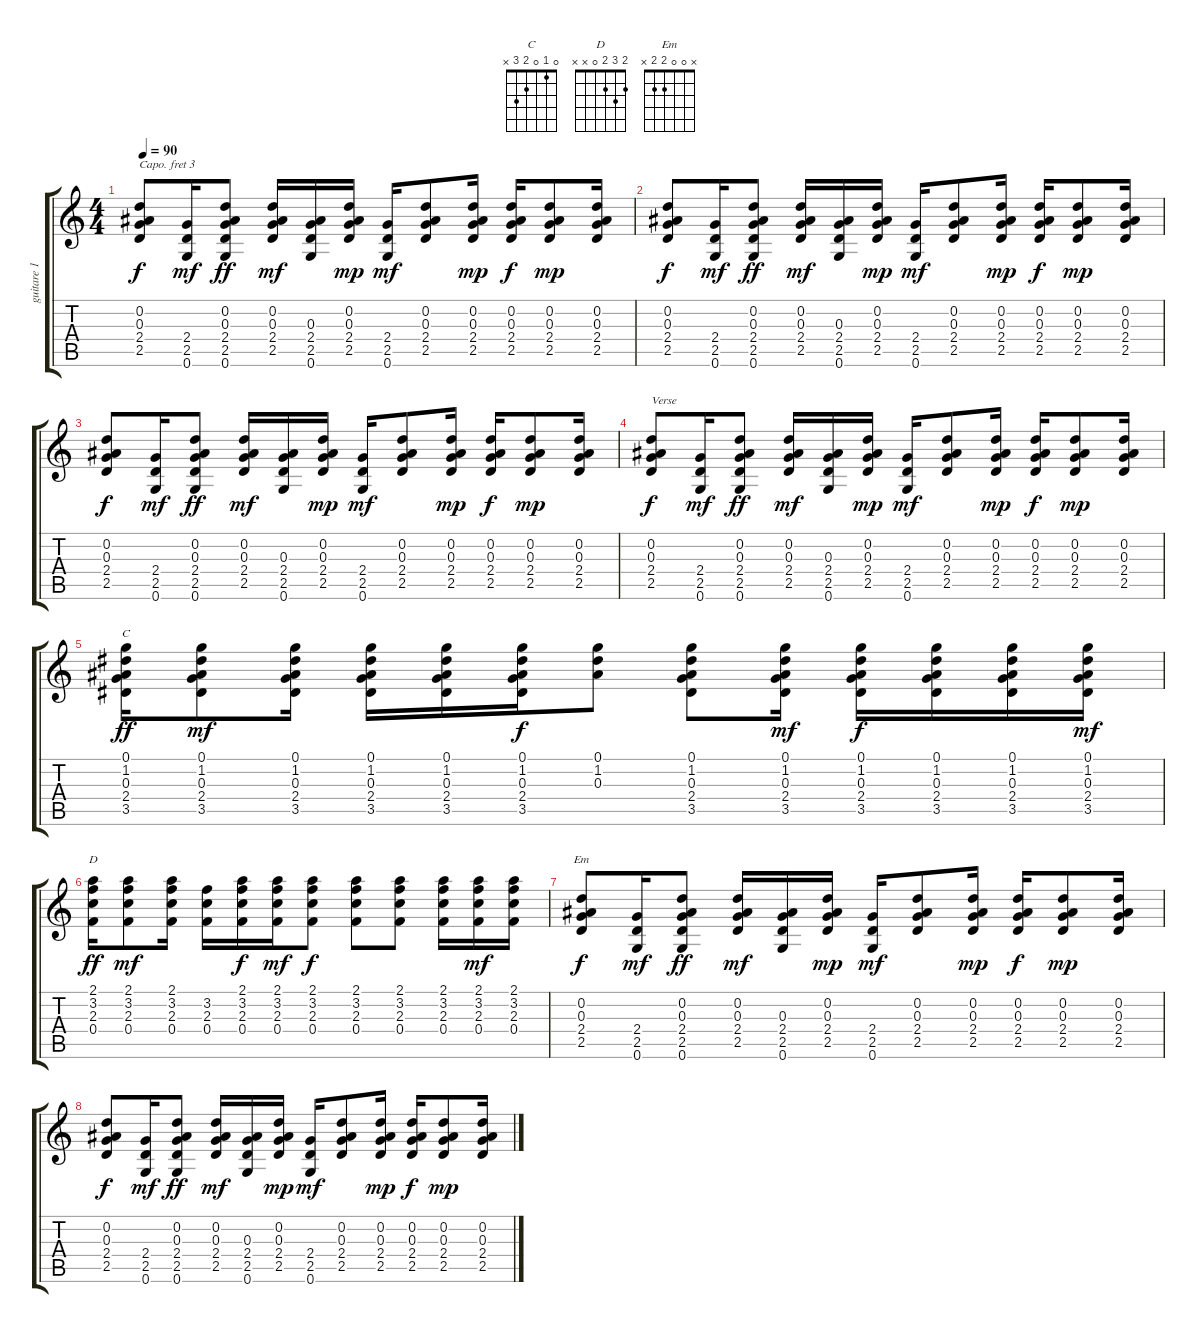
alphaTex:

\track ("guitare 1" "guitare 1") {instrument acousticguitarsteel}
\staff {score tabs}
\capo 3
\tuning (E4 B3 G3 D3 A2 E2) {hide}
\chord ("C" 0 1 0 2 3 x)
\chord ("D" 2 3 2 0 x x)
\chord ("Em" x 0 0 2 2 x)
\ts (4 4)
\tempo 90
\clef g2
\ks c
(0.2 0.3 2.4 2.5).8{dy f} (2.4 2.5 0.6).16{dy mf} (0.2 0.3 2.4 2.5 0.6).8{dy ff} (0.2 0.3 2.4 2.5).16{dy mf} (0.3 2.4 2.5 0.6).16 (0.2 0.3 2.4 2.5).16{dy mp} (2.4 2.5 0.6).16{dy mf} (0.2 0.3 2.4 2.5).8 (0.2 0.3 2.4 2.5).16{dy mp} (0.2 0.3 2.4 2.5).16{dy f} (0.2 0.3 2.4 2.5).8{dy mp} (0.2 0.3 2.4 2.5).16 |
(0.2 0.3 2.4 2.5).8{dy f} (2.4 2.5 0.6).16{dy mf} (0.2 0.3 2.4 2.5 0.6).8{dy ff} (0.2 0.3 2.4 2.5).16{dy mf} (0.3 2.4 2.5 0.6).16 (0.2 0.3 2.4 2.5).16{dy mp} (2.4 2.5 0.6).16{dy mf} (0.2 0.3 2.4 2.5).8 (0.2 0.3 2.4 2.5).16{dy mp} (0.2 0.3 2.4 2.5).16{dy f} (0.2 0.3 2.4 2.5).8{dy mp} (0.2 0.3 2.4 2.5).16 |
(0.2 0.3 2.4 2.5).8{dy f} (2.4 2.5 0.6).16{dy mf} (0.2 0.3 2.4 2.5 0.6).8{dy ff} (0.2 0.3 2.4 2.5).16{dy mf} (0.3 2.4 2.5 0.6).16 (0.2 0.3 2.4 2.5).16{dy mp} (2.4 2.5 0.6).16{dy mf} (0.2 0.3 2.4 2.5).8 (0.2 0.3 2.4 2.5).16{dy mp} (0.2 0.3 2.4 2.5).16{dy f} (0.2 0.3 2.4 2.5).8{dy mp} (0.2 0.3 2.4 2.5).16 |
(0.2 0.3 2.4 2.5).8{txt "Verse" dy f} (2.4 2.5 0.6).16{dy mf} (0.2 0.3 2.4 2.5 0.6).8{dy ff} (0.2 0.3 2.4 2.5).16{dy mf} (0.3 2.4 2.5 0.6).16 (0.2 0.3 2.4 2.5).16{dy mp} (2.4 2.5 0.6).16{dy mf} (0.2 0.3 2.4 2.5).8 (0.2 0.3 2.4 2.5).16{dy mp} (0.2 0.3 2.4 2.5).16{dy f} (0.2 0.3 2.4 2.5).8{dy mp} (0.2 0.3 2.4 2.5).16 |
(0.1 1.2 0.3 2.4 3.5).16{ch "C" dy ff} (0.1 1.2 0.3 2.4 3.5).8{dy mf} (0.1 1.2 0.3 2.4 3.5).16 (0.1 1.2 0.3 2.4 3.5).16 (0.1 1.2 0.3 2.4 3.5).16 (0.1 1.2 0.3 2.4 3.5).16{dy f} (0.1 1.2 0.3).8 (0.1 1.2 0.3 2.4 3.5).8 (0.1 1.2 0.3 2.4 3.5).16{dy mf} (0.1 1.2 0.3 2.4 3.5).16{dy f} (0.1 1.2 0.3 2.4 3.5).16 (0.1 1.2 0.3 2.4 3.5).16 (0.1 1.2 0.3 2.4 3.5).16{dy mf} |
(2.1 3.2 2.3 0.4).16{ch "D" dy ff} (2.1 3.2 2.3 0.4).8{dy mf} (2.1 3.2 2.3 0.4).16 (3.2 2.3 0.4).16 (2.1 3.2 2.3 0.4).16{dy f} (2.1 3.2 2.3 0.4).16{dy mf} (2.1 3.2 2.3 0.4).8{dy f} (2.1 3.2 2.3 0.4).8 (2.1 3.2 2.3 0.4).8 (2.1 3.2 2.3 0.4).16 (2.1 3.2 2.3 0.4).16{dy mf} (2.1 3.2 2.3 0.4).16 |
(0.2 0.3 2.4 2.5).8{ch "Em" dy f} (2.4 2.5 0.6).16{dy mf} (0.2 0.3 2.4 2.5 0.6).8{dy ff} (0.2 0.3 2.4 2.5).16{dy mf} (0.3 2.4 2.5 0.6).16 (0.2 0.3 2.4 2.5).16{dy mp} (2.4 2.5 0.6).16{dy mf} (0.2 0.3 2.4 2.5).8 (0.2 0.3 2.4 2.5).16{dy mp} (0.2 0.3 2.4 2.5).16{dy f} (0.2 0.3 2.4 2.5).8{dy mp} (0.2 0.3 2.4 2.5).16 |
(0.2 0.3 2.4 2.5).8{dy f} (2.4 2.5 0.6).16{dy mf} (0.2 0.3 2.4 2.5 0.6).8{dy ff} (0.2 0.3 2.4 2.5).16{dy mf} (0.3 2.4 2.5 0.6).16 (0.2 0.3 2.4 2.5).16{dy mp} (2.4 2.5 0.6).16{dy mf} (0.2 0.3 2.4 2.5).8 (0.2 0.3 2.4 2.5).16{dy mp} (0.2 0.3 2.4 2.5).16{dy f} (0.2 0.3 2.4 2.5).8{dy mp} (0.2 0.3 2.4 2.5).16
